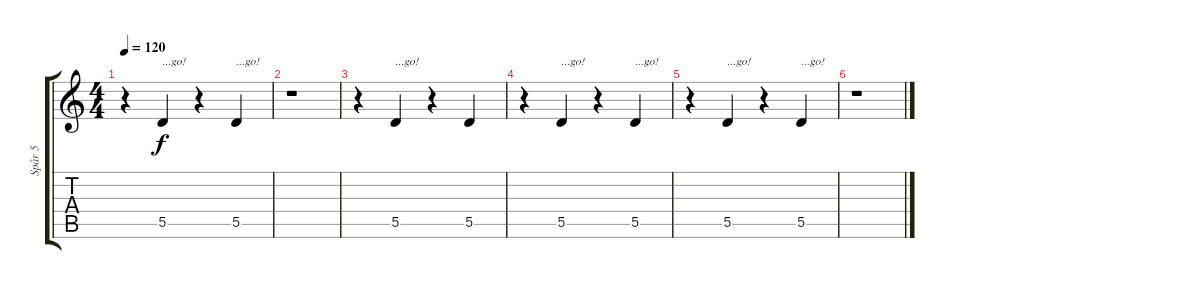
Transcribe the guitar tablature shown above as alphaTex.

\track ("Spår 5" "Spår 5") {instrument acousticguitarsteel}
\staff {score tabs}
\tuning (E4 B3 G3 D3 A2 E2) {hide}
\ts (4 4)
\tempo 120
\clef g2
\ks c
r.4{dy f} 5.5.4{txt "...go!"} r.4 5.5.4{txt "...go!"} |
r.1 |
r.4 5.5.4{txt "...go!"} r.4 5.5.4 |
r.4 5.5.4{txt "...go!"} r.4 5.5.4{txt "...go!"} |
r.4 5.5.4{txt "...go!"} r.4 5.5.4{txt "...go!"} |
r.1
